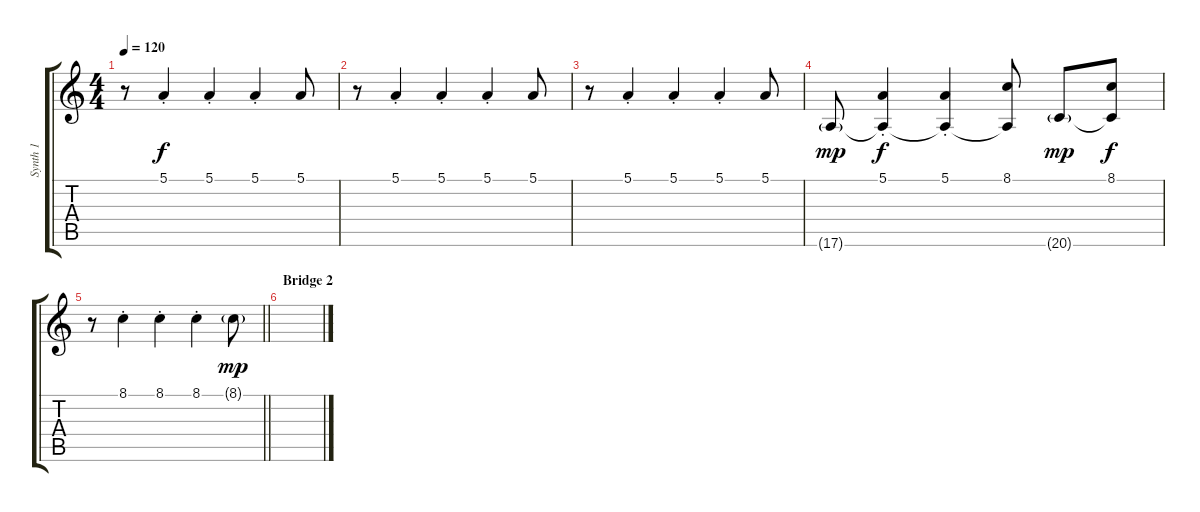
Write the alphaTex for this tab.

\track ("Synth 1" "Synth 1") {instrument frenchhorn}
\staff {score tabs}
\tuning (E4 B3 G3 D3 A2 E2) {hide}
\ts (4 4)
\tempo 120
\clef g2
\ks c
r.8{dy f} 5.1{st}.4 5.1{st}.4 5.1{st}.4 5.1.8 |
r.8 5.1{st}.4 5.1{st}.4 5.1{st}.4 5.1.8 |
r.8 5.1{st}.4 5.1{st}.4 5.1{st}.4 5.1.8 |
17.6{g}.8{dy mp} (5.1{st} 17.6{t}).4{dy f} (5.1{st} 17.6{t}).4 (8.1 17.6{t}).8 20.6{g}.8{dy mp} (8.1 20.6{t}).8{dy f} |
\barLineRight lightlight
r.8 8.1{st}.4{volume 3} 8.1{st}.4 8.1{st}.4 8.1{g}.8{dy mp} |
\section ("" "Bridge 2")
